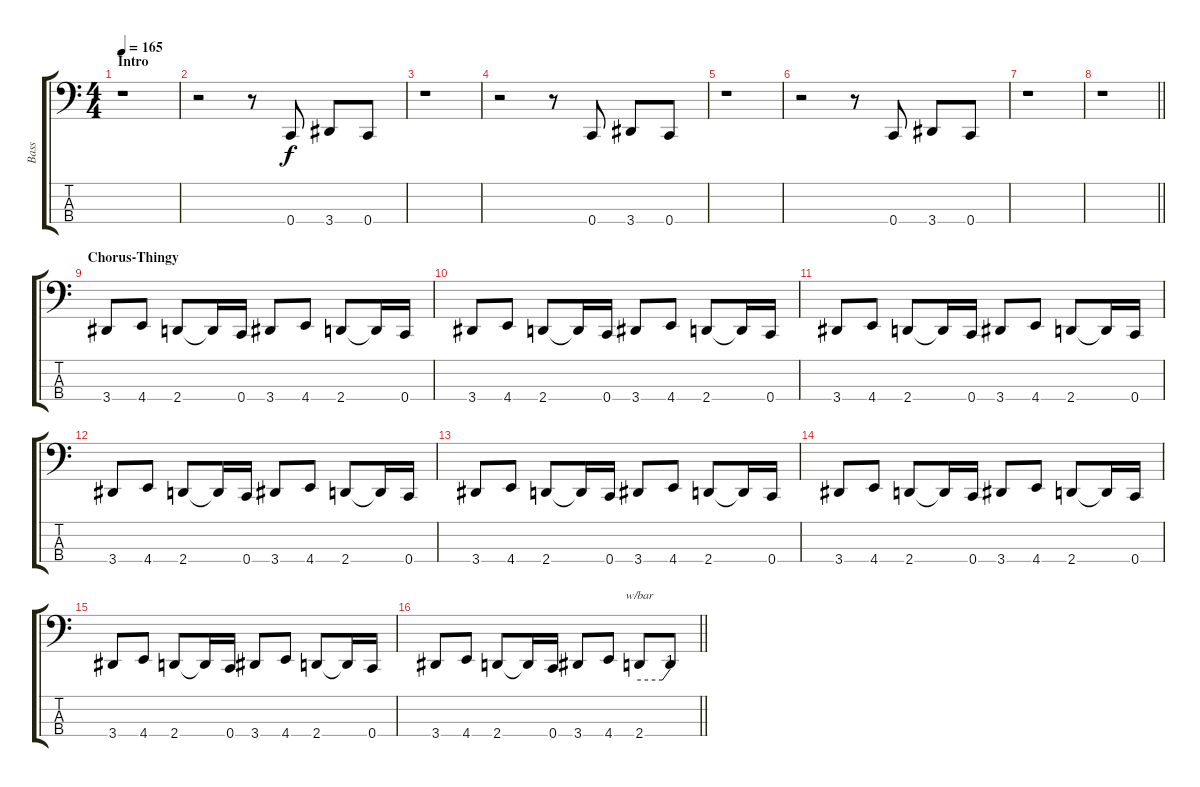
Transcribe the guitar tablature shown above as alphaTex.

\track ("Bass" "Bass") {instrument electricbassfinger}
\staff {score tabs}
\tuning (F2 C2 G1 C1) {hide}
\ts (4 4)
\section ("" "Intro")
\tempo 165
\clef f4
\ks c
r.1{dy f instrument electricbassfinger} |
r.2 r.8 0.4.8 3.4.8 0.4.8 |
r.1 |
r.2 r.8 0.4.8 3.4.8 0.4.8 |
r.1 |
r.2 r.8 0.4.8 3.4.8 0.4.8 |
r.1 |
\barLineRight lightlight
r.1 |
\section ("" "Chorus-Thingy")
3.4.8 4.4.8 2.4.8 2.4{t}.16 0.4.16 3.4.8 4.4.8 2.4.8 2.4{t}.16 0.4.16 |
3.4.8 4.4.8 2.4.8 2.4{t}.16 0.4.16 3.4.8 4.4.8 2.4.8 2.4{t}.16 0.4.16 |
3.4.8 4.4.8 2.4.8 2.4{t}.16 0.4.16 3.4.8 4.4.8 2.4.8 2.4{t}.16 0.4.16 |
3.4.8 4.4.8 2.4.8 2.4{t}.16 0.4.16 3.4.8 4.4.8 2.4.8 2.4{t}.16 0.4.16 |
3.4.8 4.4.8 2.4.8 2.4{t}.16 0.4.16 3.4.8 4.4.8 2.4.8 2.4{t}.16 0.4.16 |
3.4.8 4.4.8 2.4.8 2.4{t}.16 0.4.16 3.4.8 4.4.8 2.4.8 2.4{t}.16 0.4.16 |
3.4.8 4.4.8 2.4.8 2.4{t}.16 0.4.16 3.4.8 4.4.8 2.4.8 2.4{t}.16 0.4.16 |
\barLineRight lightlight
3.4.8 4.4.8 2.4.8 2.4{t}.16 0.4.16 3.4.8 4.4.8 2.4.8{tbe (custom default 0 0 45 0 60 4)} 2.4{t}.8
